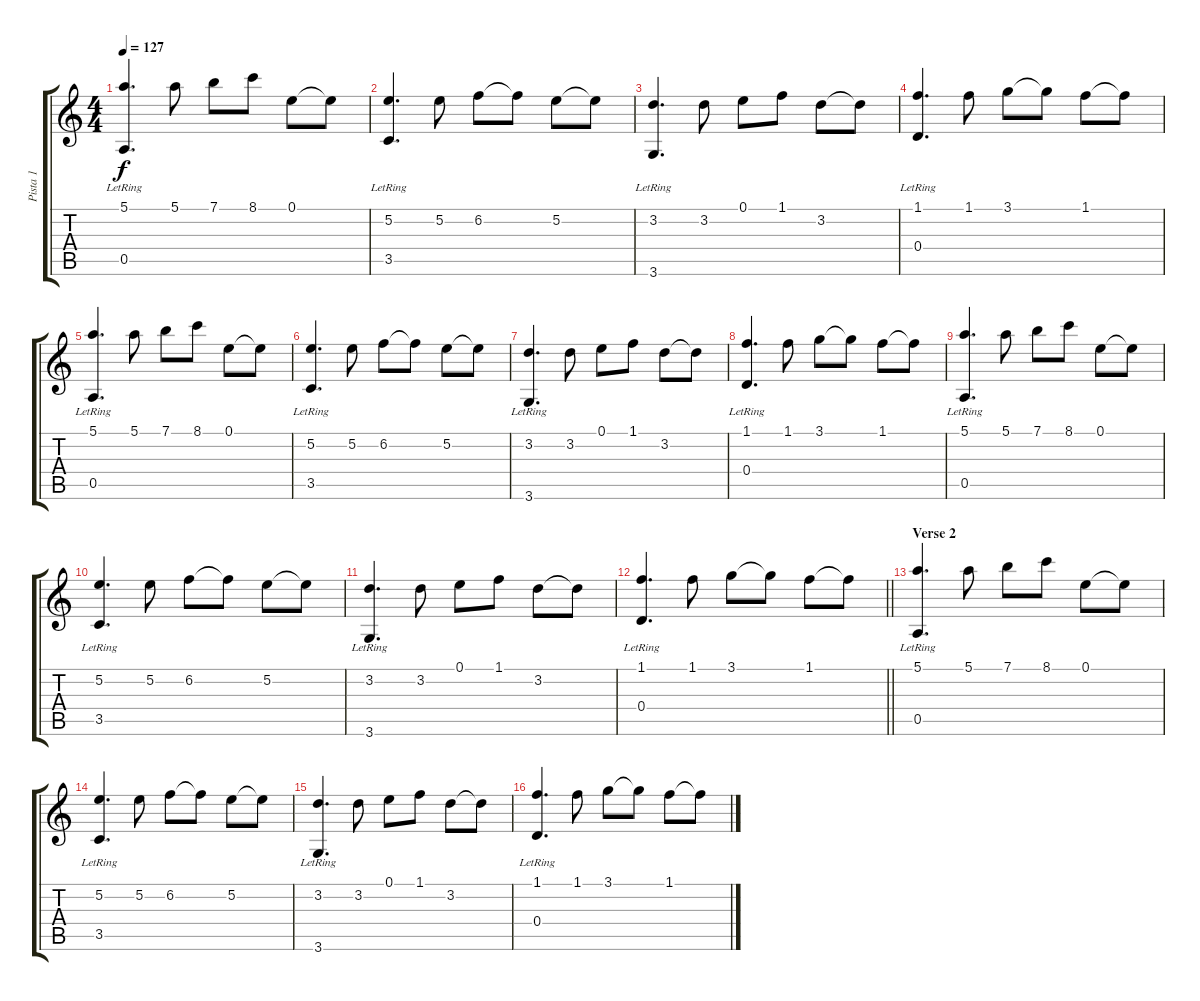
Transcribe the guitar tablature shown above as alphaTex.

\track ("Pista 1" "Pista 1") {instrument electricguitarjazz}
\staff {score tabs}
\tuning (E4 B3 G3 D3 A2 E2) {hide}
\ts (4 4)
\tempo 127
\clef g2
\ks c
(5.1{lr} 0.5{lr}).4{d dy f} 5.1.8 7.1.8 8.1.8 0.1.8 0.1{t}.8 |
(5.2{lr} 3.5{lr}).4{d} 5.2.8 6.2.8 6.2{t}.8 5.2.8 5.2{t}.8 |
(3.2{lr} 3.6{lr}).4{d} 3.2.8 0.1.8 1.1.8 3.2.8 3.2{t}.8 |
(1.1{lr} 0.4{lr}).4{d} 1.1.8 3.1.8 3.1{t}.8 1.1.8 1.1{t}.8 |
(5.1{lr} 0.5{lr}).4{d} 5.1.8 7.1.8 8.1.8 0.1.8 0.1{t}.8 |
(5.2{lr} 3.5{lr}).4{d} 5.2.8 6.2.8 6.2{t}.8 5.2.8 5.2{t}.8 |
(3.2{lr} 3.6{lr}).4{d} 3.2.8 0.1.8 1.1.8 3.2.8 3.2{t}.8 |
(1.1{lr} 0.4{lr}).4{d} 1.1.8 3.1.8 3.1{t}.8 1.1.8 1.1{t}.8 |
(5.1{lr} 0.5{lr}).4{d} 5.1.8 7.1.8 8.1.8 0.1.8 0.1{t}.8 |
(5.2{lr} 3.5{lr}).4{d} 5.2.8 6.2.8 6.2{t}.8 5.2.8 5.2{t}.8 |
(3.2{lr} 3.6{lr}).4{d} 3.2.8 0.1.8 1.1.8 3.2.8 3.2{t}.8 |
\barLineRight lightlight
(1.1{lr} 0.4{lr}).4{d} 1.1.8 3.1.8 3.1{t}.8 1.1.8 1.1{t}.8 |
\section ("" "Verse 2")
(5.1{lr} 0.5{lr}).4{d} 5.1.8 7.1.8 8.1.8 0.1.8 0.1{t}.8 |
(5.2{lr} 3.5{lr}).4{d} 5.2.8 6.2.8 6.2{t}.8 5.2.8 5.2{t}.8 |
(3.2{lr} 3.6{lr}).4{d} 3.2.8 0.1.8 1.1.8 3.2.8 3.2{t}.8 |
(1.1{lr} 0.4{lr}).4{d} 1.1.8 3.1.8 3.1{t}.8 1.1.8 1.1{t}.8
